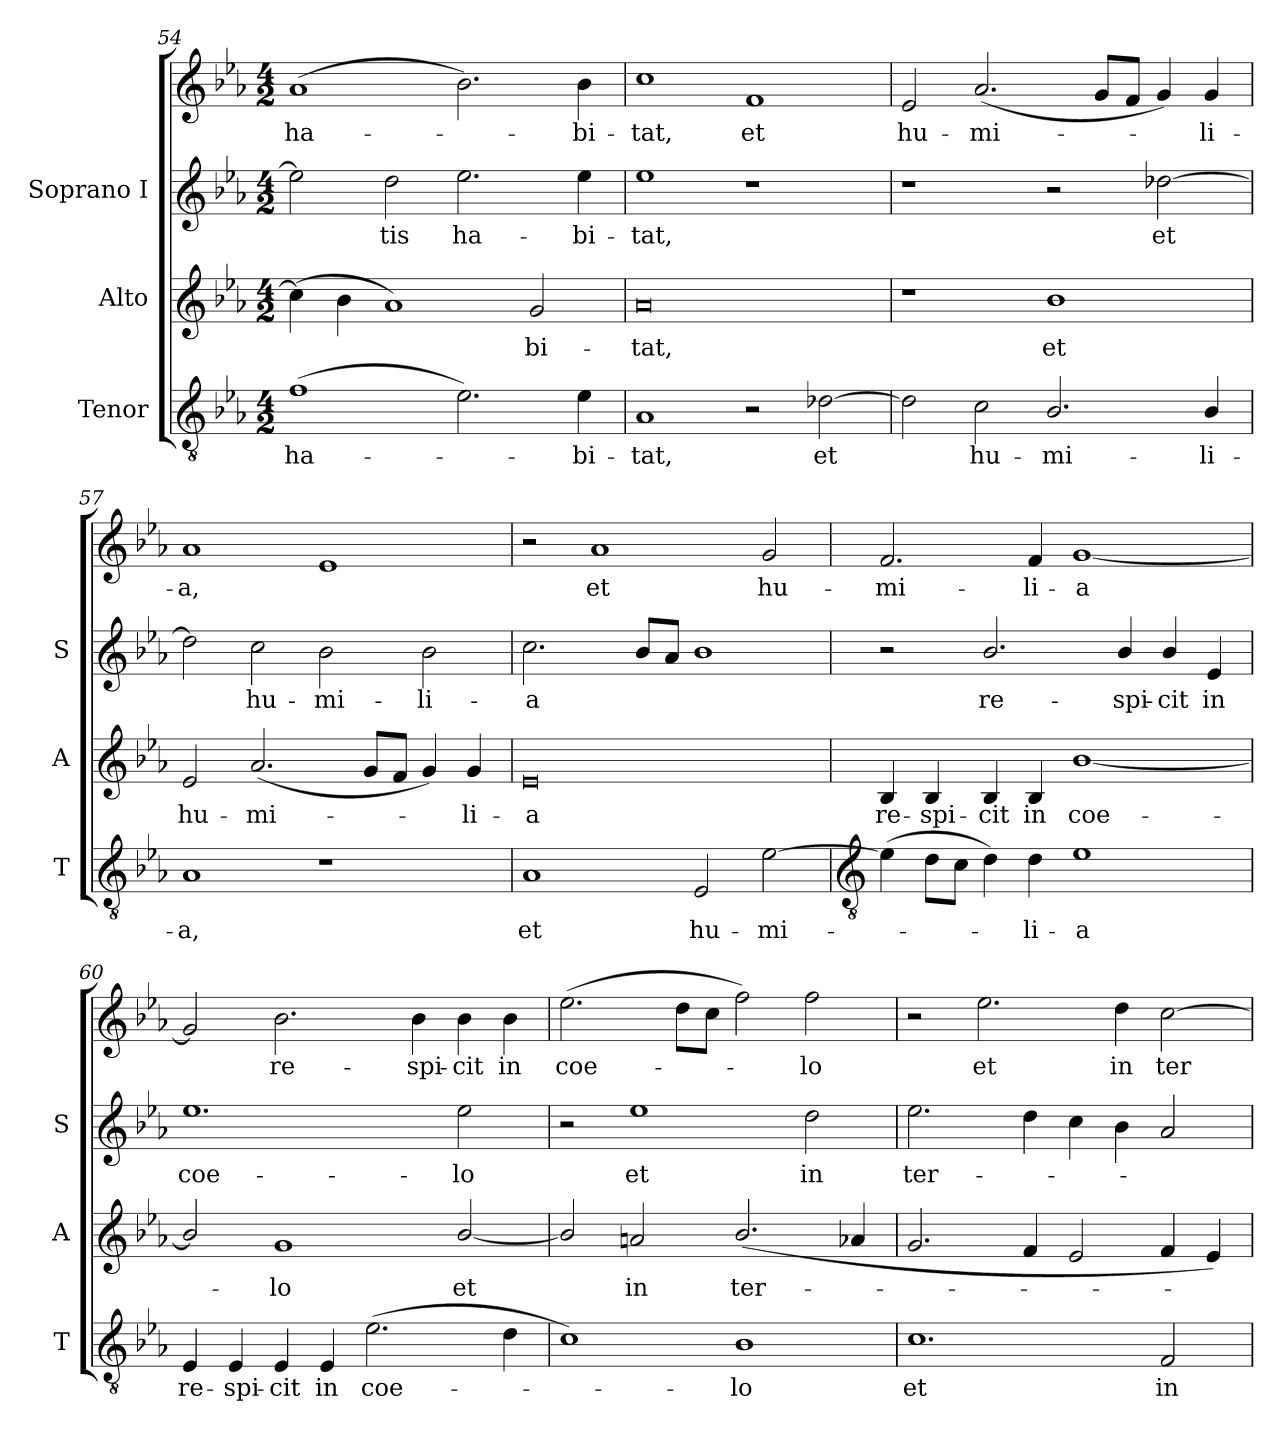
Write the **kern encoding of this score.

**kern	**text	**kern	**text	**kern	**text	**kern	**text
*part3	*part3	*part2	*part2	*part1	*part1	*part1	*part1
*staff4	*staff4	*staff3	*staff3	*staff2	*staff2	*staff1	*staff1
*I"Tenor	*	*I"Alto	*	*I"Soprano I	*	*	*
*I'T	*	*I'A	*	*I'S	*	*	*
!!LO:LB:g=z
*clefGv2	*	*clefG2	*	*clefG2	*	*clefG2	*
*k[b-e-a-]	*	*k[b-e-a-]	*	*k[b-e-a-]	*	*k[b-e-a-]	*
*E-:	*	*E-:	*	*E-:	*	*E-:	*
*M4/2	*	*M4/2	*	*M4/2	*	*M4/2	*
=54	=54	=54	=54	=54	=54	=54	=54
!	!LO:LY:b	!	!	!	!	!	!LO:LY:b
(>1f	ha-	(>4cc]	.	2ee-]	.	(>1a-	ha-
.	.	4b-	.	.	.	.	.
!	!	!	!	!	!LO:LY:b	!	!
.	.	1a-)	.	2dd	-tis	.	.
!	!	!	!	!	!LO:LY:b	!	!
2.e-)	.	.	.	2.ee-	ha-	2.b-)	.
!	!	!	!LO:LY:b	!	!	!	!
.	.	2g	bi-	.	.	.	.
!	!LO:LY:b	!	!	!	!LO:LY:b	!	!LO:LY:b
4e-	bi-	.	.	4ee-	-bi-	4b-	bi-
=55	=55	=55	=55	=55	=55	=55	=55
!	!LO:LY:b	!	!LO:LY:b	!	!LO:LY:b	!	!LO:LY:b
1A-	-tat,	0a-	-tat,	1ee-	tat,	1cc	-tat,
!	!	!	!	!	!	!	!LO:LY:b
2r	.	.	.	1r	.	1f	et
!	!LO:LY:b	!	!	!	!	!	!
[2d-X	et	.	.	.	.	.	.
=56	=56	=56	=56	=56	=56	=56	=56
!	!	!	!	!	!	!	!LO:LY:b
2d-]	.	1r	.	1r	.	2e-	hu-
!	!LO:LY:b	!	!	!	!	!	!LO:LY:b
2c	hu-	.	.	.	.	(<2.a-	-mi-
!	!LO:LY:b	!	!LO:LY:b	!	!	!	!
2.B-/	-mi-	1b-	et	2r	.	.	.
.	.	.	.	.	.	8gL	.
.	.	.	.	.	.	8fJ	.
!	!	!	!	!	!LO:LY:b	!	!
.	.	.	.	[2dd-X	-et	4g)	.
!	!LO:LY:b	!	!	!	!	!	!LO:LY:b
4B-/	-li-	.	.	.	.	4g	li-
=57	=57	=57	=57	=57	=57	=57	=57
!	!LO:LY:b	!	!LO:LY:b	!	!	!	!LO:LY:b
1A-	-a,	2e-	hu-	2dd-]	.	1a-	a,
!	!	!	!LO:LY:b	!	!LO:LY:b	!	!
.	.	(<2.a-	-mi-	2cc	hu-	.	.
!	!	!	!	!	!LO:LY:b	!	!
1r	.	.	.	2b-	-mi-	1e-	.
.	.	8gL	.	.	.	.	.
.	.	8fJ	.	.	.	.	.
!	!	!	!	!	!LO:LY:b	!	!
.	.	4g)	.	2b-	-li-	.	.
!	!	!	!LO:LY:b	!	!	!	!
.	.	4g	li-	.	.	.	.
=58	=58	=58	=58	=58	=58	=58	=58
!	!LO:LY:b	!	!LO:LY:b	!	!LO:LY:b	!	!
1A-	et	0e-	-a	2.cc	-a	2r	.
!	!	!	!	!	!	!	!LO:LY:b
.	.	.	.	.	.	1a-	-et
.	.	.	.	8b-L	.	.	.
.	.	.	.	8a-J	.	.	.
!	!LO:LY:b	!	!	!	!	!	!
2E-	hu-	.	.	1b-/	.	.	.
!	!LO:LY:b	!	!	!	!	!	!LO:LY:b
[2e-	-mi-	.	.	.	.	2g	hu-
!!LO:LB:g=z
=59	=59	=59	=59	=59	=59	=59	=59
*clefGv2	*	*	*	*	*	*	*
!	!	!	!LO:LY:b	!	!	!	!LO:LY:b
(>4e-]	.	4B-	re-	2r	.	2.f	mi-
!	!	!	!LO:LY:b	!	!	!	!
8dL	.	4B-	-spi-	.	.	.	.
8cJ	.	.	.	.	.	.	.
!	!	!	!LO:LY:b	!	!LO:LY:b	!	!
4d)	.	4B-	-cit	2.b-/	re-	.	.
!	!LO:LY:b	!	!LO:LY:b	!	!	!	!LO:LY:b
4d	li-	4B-	in	.	.	4f	-li-
!	!LO:LY:b	!	!LO:LY:b	!	!	!	!LO:LY:b
1e-	-a	[1b-/	coe-	.	.	[1g	-a
!	!	!	!	!	!LO:LY:b	!	!
.	.	.	.	4b-/	-spi-	.	.
!	!	!	!	!	!LO:LY:b	!	!
.	.	.	.	4b-/	-cit	.	.
!	!	!	!	!	!LO:LY:b	!	!
.	.	.	.	4e-	in	.	.
=60	=60	=60	=60	=60	=60	=60	=60
!	!LO:LY:b	!	!	!	!LO:LY:b	!	!
4E-	re-	2b-/]	.	1.ee-	coe-	2g]	.
!	!LO:LY:b	!	!	!	!	!	!
4E-	-spi-	.	.	.	.	.	.
!	!LO:LY:b	!	!LO:LY:b	!	!	!	!LO:LY:b
4E-	-cit	1g	lo	.	.	2.b-	re-
!	!LO:LY:b	!	!	!	!	!	!
4E-	in	.	.	.	.	.	.
!	!LO:LY:b	!	!	!	!	!	!
(>2.e-	coe-	.	.	.	.	.	.
!	!	!	!	!	!	!	!LO:LY:b
.	.	.	.	.	.	4b-	-spi-
!	!	!	!LO:LY:b	!	!LO:LY:b	!	!LO:LY:b
.	.	[2b-/	et	2ee-	-lo	4b-	-cit
!	!	!	!	!	!	!	!LO:LY:b
4d	.	.	.	.	.	4b-	in
=61	=61	=61	=61	=61	=61	=61	=61
!	!	!	!	!	!	!	!LO:LY:b
1c)	.	2b-/]	.	2r	.	(>2.ee-	coe-
!	!	!	!LO:LY:b	!	!LO:LY:b	!	!
.	.	2an	in	1ee-	et	.	.
.	.	.	.	.	.	8ddL	.
.	.	.	.	.	.	8ccJ	.
!	!LO:LY:b	!	!LO:LY:b	!	!	!	!
1B-	lo	(<2.b-/	ter-	.	.	2ff)	.
!	!	!	!	!	!LO:LY:b	!	!LO:LY:b
.	.	.	.	2dd	in	2ff	lo
.	.	4a-X	.	.	.	.	.
=62	=62	=62	=62	=62	=62	=62	=62
!	!LO:LY:b	!	!	!	!LO:LY:b	!	!
1.c	et	2.g	.	2.ee-	ter-	2r	.
!	!	!	!	!	!	!	!LO:LY:b
.	.	.	.	.	.	2.ee-	et
.	.	4f	.	4dd	.	.	.
.	.	2e-	.	4cc	.	.	.
!	!	!	!	!	!	!	!LO:LY:b
.	.	.	.	4b-	.	4dd	in
!	!LO:LY:b	!	!	!	!	!	!LO:LY:b
2F	in	4f	.	2a-	.	[2cc	ter-
.	.	4e-)	.	.	.	.	.
=	=	=	=	=	=	=	=
*-	*-	*-	*-	*-	*-	*-	*-
